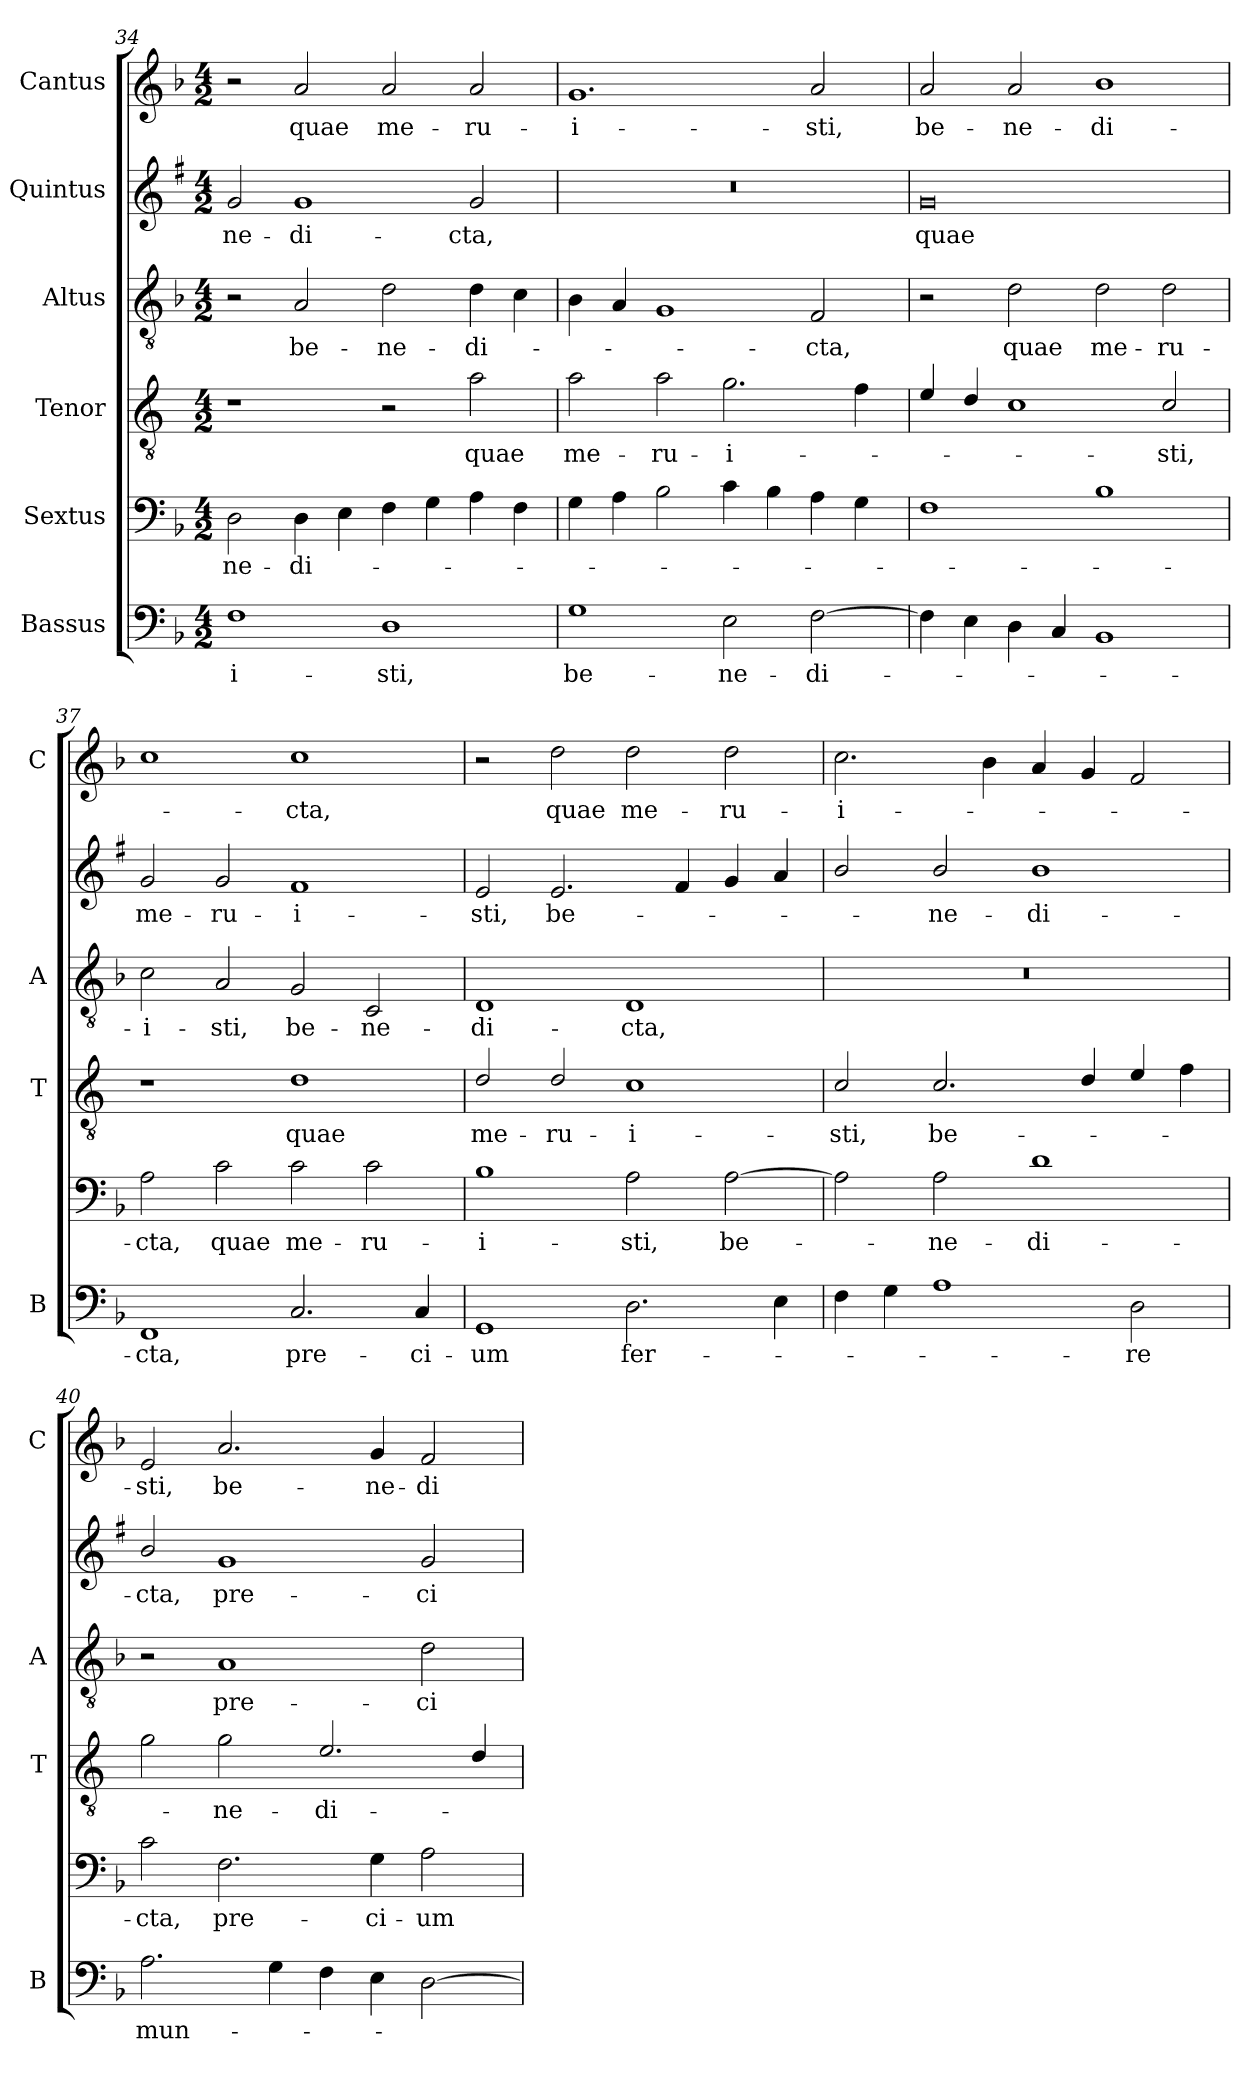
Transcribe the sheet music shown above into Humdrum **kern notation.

**kern	**text	**kern	**text	**kern	**text	**kern	**text	**kern	**text	**kern	**text
*part6	*part6	*part5	*part5	*part4	*part4	*part3	*part3	*part2	*part2	*part1	*part1
*staff6	*staff6	*staff5	*staff5	*staff4	*staff4	*staff3	*staff3	*staff2	*staff2	*staff1	*staff1
*I"Bassus	*	*I"Sextus	*	*I"Tenor	*	*I"Altus	*	*I"Quintus	*	*I"Cantus	*
*I'B	*	*	*	*I'T	*	*I'A	*	*	*	*I'C	*
*clefF4	*	*clefF4	*	*clefGv2	*	*clefGv2	*	*clefG2	*	*clefG2	*
*	*	*	*	*ITrd4c7	*	*	*	*ITrd1c2	*	*	*
*k[b-]	*	*k[b-]	*	*k[b-]	*	*k[b-]	*	*k[b-]	*	*k[b-]	*
*F:	*	*F:	*	*F:	*	*F:	*	*F:	*	*F:	*
*M4/2	*	*M4/2	*	*M4/2	*	*M4/2	*	*M4/2	*	*M4/2	*
=34	=34	=34	=34	=34	=34	=34	=34	=34	=34	=34	=34
!	!LO:LY:b	!	!LO:LY:b	!	!	!	!	!	!LO:LY:b	!	!
1F	-i-	2D\	-ne-	1r	.	2r	.	2f/	-ne-	2r	.
!	!	!	!LO:LY:b	!	!	!	!LO:LY:b	!	!LO:LY:b	!	!LO:LY:b
.	.	4D\	-di-	.	.	2A/	be-	1f	-di-	2a/	quae
.	.	4E\	.	.	.	.	.	.	.	.	.
!	!LO:LY:b	!	!	!	!	!	!LO:LY:b	!	!	!	!LO:LY:b
1D	-sti,	4F\	.	2r	.	2d\	-ne-	.	.	2a/	me-
.	.	4G\	.	.	.	.	.	.	.	.	.
!	!	!	!	!	!LO:LY:b	!	!LO:LY:b	!	!LO:LY:b	!	!LO:LY:b
.	.	4A\	.	2d\	quae	4d\	-di-	2f/	-cta,	2a/	-ru-
.	.	4F\	.	.	.	4c\	.	.	.	.	.
=35	=35	=35	=35	=35	=35	=35	=35	=35	=35	=35	=35
!	!LO:LY:b	!	!	!	!LO:LY:b	!	!	!	!	!	!LO:LY:b
1G	be-	4G\	.	2d\	me-	4B-\	.	0r	.	1.g	-i-
.	.	4A\	.	.	.	4A/	.	.	.	.	.
!	!	!	!	!	!LO:LY:b	!	!	!	!	!	!
.	.	2B-\	.	2d\	-ru-	1G	.	.	.	.	.
!	!LO:LY:b	!	!	!	!LO:LY:b	!	!	!	!	!	!
2E\	-ne-	4c\	.	2.c\	-i-	.	.	.	.	.	.
.	.	4B-\	.	.	.	.	.	.	.	.	.
!	!LO:LY:b	!	!	!	!	!	!LO:LY:b	!	!	!	!LO:LY:b
[2F\	-di-	4A\	.	.	.	2F/	-cta,	.	.	2a/	-sti,
.	.	4G\	.	4B-\	.	.	.	.	.	.	.
!!LO:LB:g=z
=36	=36	=36	=36	=36	=36	=36	=36	=36	=36	=36	=36
!	!	!	!	!	!	!	!	!	!LO:LY:b	!	!LO:LY:b
4F\]	.	1F	.	4A/	.	2r	.	0f	quae	2a/	be-
4E\	.	.	.	4G/	.	.	.	.	.	.	.
!	!	!	!	!	!	!	!LO:LY:b	!	!	!	!LO:LY:b
4D\	.	.	.	1F	.	2d\	quae	.	.	2a/	-ne-
4C/	.	.	.	.	.	.	.	.	.	.	.
!	!	!	!	!	!	!	!LO:LY:b	!	!	!	!LO:LY:b
1BB-	.	1B-	.	.	.	2d\	me-	.	.	1b-	-di-
!	!	!	!	!	!LO:LY:b	!	!LO:LY:b	!	!	!	!
.	.	.	.	2F/	-sti,	2d\	-ru-	.	.	.	.
=37	=37	=37	=37	=37	=37	=37	=37	=37	=37	=37	=37
!	!LO:LY:b	!	!LO:LY:b	!	!	!	!LO:LY:b	!	!LO:LY:b	!	!
1FF	-cta,	2A\	-cta,	1r	.	2c\	-i-	2f/	me-	1cc	.
!	!	!	!LO:LY:b	!	!	!	!LO:LY:b	!	!LO:LY:b	!	!
.	.	2c\	quae	.	.	2A/	-sti,	2f/	-ru-	.	.
!	!LO:LY:b	!	!LO:LY:b	!	!LO:LY:b	!	!LO:LY:b	!	!LO:LY:b	!	!LO:LY:b
2.C/	pre-	2c\	me-	1G	quae	2G/	be-	1e	-i-	1cc	-cta,
!	!	!	!LO:LY:b	!	!	!	!LO:LY:b	!	!	!	!
.	.	2c\	-ru-	.	.	2C/	-ne-	.	.	.	.
!	!LO:LY:b	!	!	!	!	!	!	!	!	!	!
4C/	-ci-	.	.	.	.	.	.	.	.	.	.
=38	=38	=38	=38	=38	=38	=38	=38	=38	=38	=38	=38
!	!LO:LY:b	!	!LO:LY:b	!	!LO:LY:b	!	!LO:LY:b	!	!LO:LY:b	!	!
1GG	-um	1B-	-i-	2G/	me-	1D	-di-	2d/	-sti,	2r	.
!	!	!	!	!	!LO:LY:b	!	!	!	!LO:LY:b	!	!LO:LY:b
.	.	.	.	2G/	-ru-	.	.	2.d/	be-	2dd\	quae
!	!LO:LY:b	!	!LO:LY:b	!	!LO:LY:b	!	!LO:LY:b	!	!	!	!LO:LY:b
2.D\	fer-	2A\	-sti,	1F	-i-	1D	-cta,	.	.	2dd\	me-
.	.	.	.	.	.	.	.	4e/	.	.	.
!	!	!	!LO:LY:b	!	!	!	!	!	!	!	!LO:LY:b
.	.	[2A\	be-	.	.	.	.	4f/	.	2dd\	-ru-
4E\	.	.	.	.	.	.	.	4g/	.	.	.
=39	=39	=39	=39	=39	=39	=39	=39	=39	=39	=39	=39
!	!	!	!	!	!LO:LY:b	!	!	!	!	!	!LO:LY:b
4F\	.	2A\]	.	2F/	-sti,	0r	.	2a/	.	2.cc\	-i-
4G\	.	.	.	.	.	.	.	.	.	.	.
!	!	!	!LO:LY:b	!	!LO:LY:b	!	!	!	!LO:LY:b	!	!
1A	.	2A\	-ne-	2.F/	be-	.	.	2a/	-ne-	.	.
.	.	.	.	.	.	.	.	.	.	4b-\	.
!	!	!	!LO:LY:b	!	!	!	!	!	!LO:LY:b	!	!
.	.	1d	-di-	.	.	.	.	1a	-di-	4a/	.
.	.	.	.	4G/	.	.	.	.	.	4g/	.
!	!LO:LY:b	!	!	!	!	!	!	!	!	!	!
2D\	-re	.	.	4A/	.	.	.	.	.	2f/	.
.	.	.	.	4B-\	.	.	.	.	.	.	.
=40	=40	=40	=40	=40	=40	=40	=40	=40	=40	=40	=40
!	!LO:LY:b	!	!LO:LY:b	!	!	!	!	!	!LO:LY:b	!	!LO:LY:b
2.A\	mun-	2c\	-cta,	2c\	.	2r	.	2a/	-cta,	2e/	-sti,
!	!	!	!LO:LY:b	!	!LO:LY:b	!	!LO:LY:b	!	!LO:LY:b	!	!LO:LY:b
.	.	2.F\	pre-	2c\	-ne-	1A	pre-	1f	pre-	2.a/	be-
4G\	.	.	.	.	.	.	.	.	.	.	.
!	!	!	!	!	!LO:LY:b	!	!	!	!	!	!
4F\	.	.	.	2.A/	-di-	.	.	.	.	.	.
!	!	!	!LO:LY:b	!	!	!	!	!	!	!	!LO:LY:b
4E\	.	4G\	-ci-	.	.	.	.	.	.	4g/	-ne-
!	!	!	!LO:LY:b	!	!	!	!LO:LY:b	!	!LO:LY:b	!	!LO:LY:b
[2D\	.	2A\	-um	.	.	2d\	-ci-	2f/	-ci-	2f/	-di-
.	.	.	.	4G/	.	.	.	.	.	.	.
=	=	=	=	=	=	=	=	=	=	=	=
*-	*-	*-	*-	*-	*-	*-	*-	*-	*-	*-	*-
